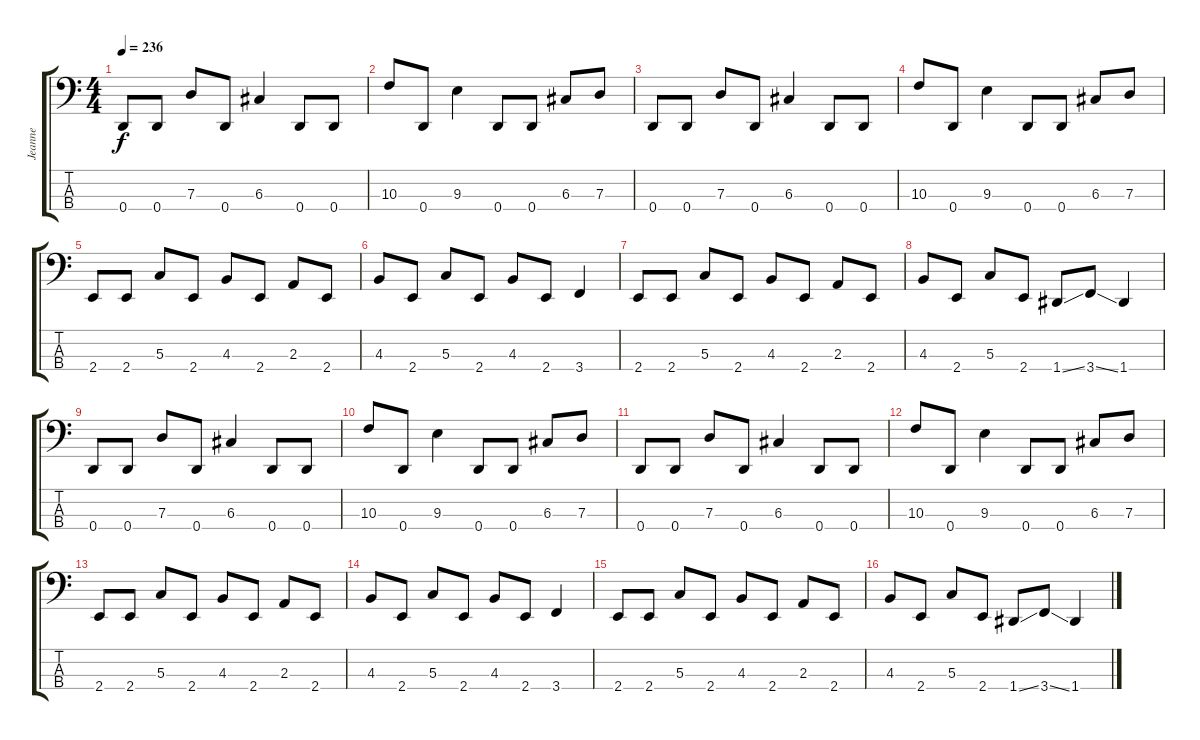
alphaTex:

\track ("Jeanne" "Jeanne") {instrument electricbassfinger}
\staff {score tabs}
\tuning (F2 C2 G1 D1) {hide}
\ts (4 4)
\tempo 236
\clef f4
\ks c
0.4.8{dy f} 0.4.8 7.3.8 0.4.8 6.3.4 0.4.8 0.4.8 |
10.3.8 0.4.8 9.3.4 0.4.8 0.4.8 6.3.8 7.3.8 |
0.4.8 0.4.8 7.3.8 0.4.8 6.3.4 0.4.8 0.4.8 |
10.3.8 0.4.8 9.3.4 0.4.8 0.4.8 6.3.8 7.3.8 |
2.4.8 2.4.8 5.3.8 2.4.8 4.3.8 2.4.8 2.3.8 2.4.8 |
4.3.8 2.4.8 5.3.8 2.4.8 4.3.8 2.4.8 3.4.4 |
2.4.8 2.4.8 5.3.8 2.4.8 4.3.8 2.4.8 2.3.8 2.4.8 |
4.3.8 2.4.8 5.3.8 2.4.8 1.4{ss}.8 3.4{ss}.8 1.4.4 |
0.4.8 0.4.8 7.3.8 0.4.8 6.3.4 0.4.8 0.4.8 |
10.3.8 0.4.8 9.3.4 0.4.8 0.4.8 6.3.8 7.3.8 |
0.4.8 0.4.8 7.3.8 0.4.8 6.3.4 0.4.8 0.4.8 |
10.3.8 0.4.8 9.3.4 0.4.8 0.4.8 6.3.8 7.3.8 |
2.4.8 2.4.8 5.3.8 2.4.8 4.3.8 2.4.8 2.3.8 2.4.8 |
4.3.8 2.4.8 5.3.8 2.4.8 4.3.8 2.4.8 3.4.4 |
2.4.8 2.4.8 5.3.8 2.4.8 4.3.8 2.4.8 2.3.8 2.4.8 |
4.3.8 2.4.8 5.3.8 2.4.8 1.4{ss}.8 3.4{ss}.8 1.4.4
